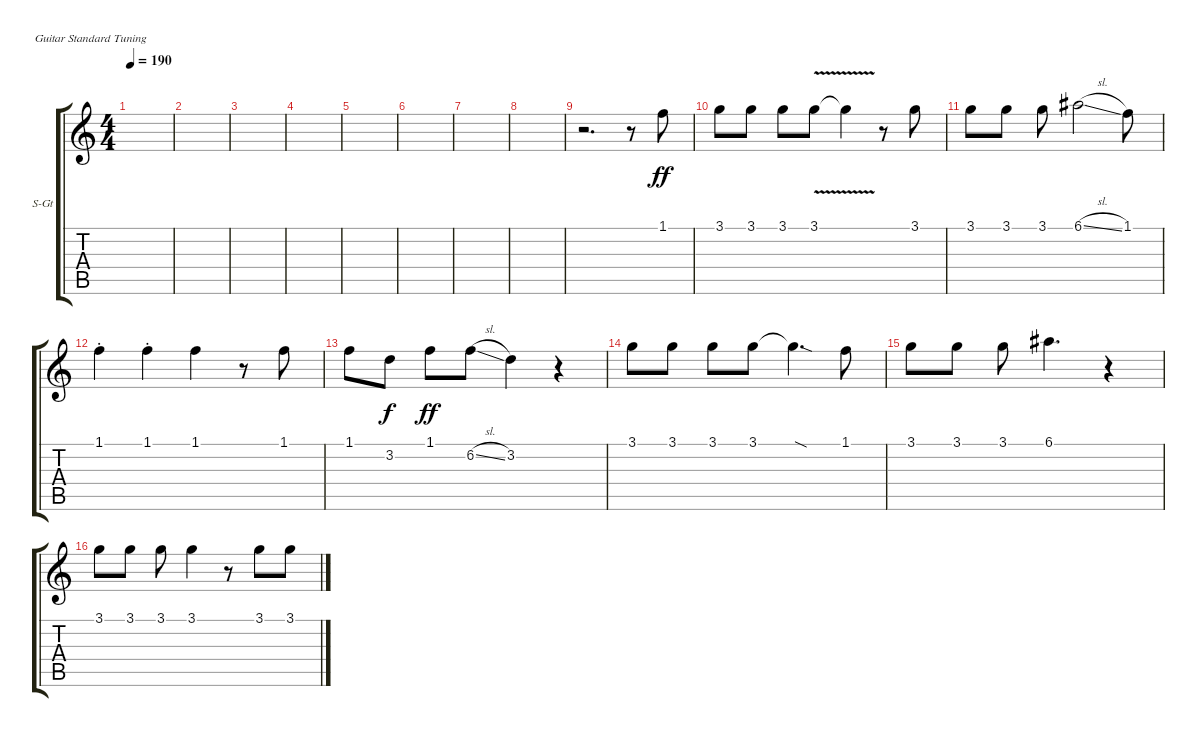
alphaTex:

\bracketExtendMode groupsimilarinstruments
\firstSystemTrackNameOrientation horizontal
\otherSystemsTrackNameOrientation horizontal
\track ("David Coverdale" "S-Gt") {instrument clarinet}
\staff {score tabs}
\tuning (E4 B3 G3 D3 A2 E2)
\displaytranspose 12
\ts (4 4)
\tempo 190
\clef g2
\ks c
|
|
|
|
|
|
|
|
r.2{d} r.8 1.1.8{dy ff} |
3.1.8 3.1.8 3.1.8 3.1{v}.8 3.1{v t}.4 r.8 3.1.8 |
3.1.8 3.1.8 3.1.8 6.1{sl}.2 1.1.8 |
1.1{st}.4 1.1{st}.4 1.1.4 r.8 1.1.8 |
1.1.8 3.2.8{dy f} 1.1.8{dy ff} 6.2{sl}.8 3.2.4 r.4 |
3.1.8 3.1.8 3.1.8 3.1.8 3.1{sod t}.4{d} 1.1.8 |
3.1.8 3.1.8 3.1.8 6.1.4{d} r.4 |
3.1.8 3.1.8 3.1.8 3.1.4 r.8 3.1.8 3.1.8
